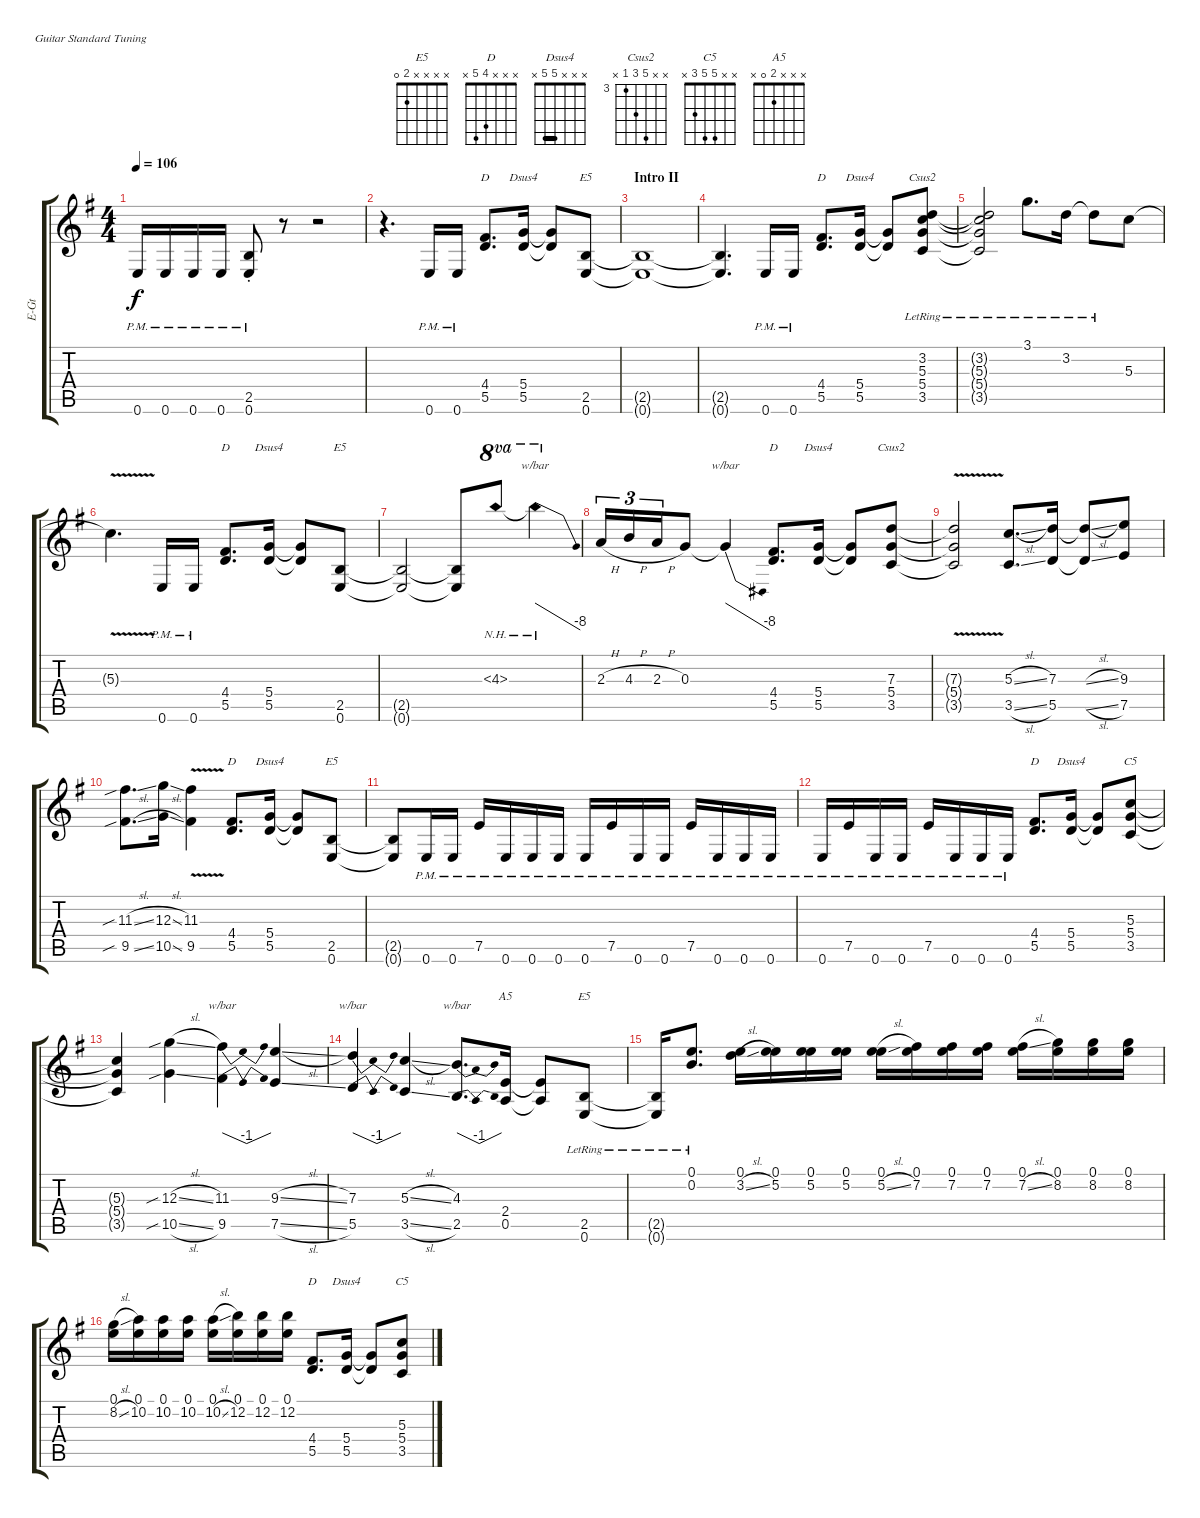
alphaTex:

\defaultSystemsLayout 4
\bracketExtendMode groupsimilarinstruments
\otherSystemsTrackNameOrientation horizontal
\track ("Rhythm Guitar I" "E-Gt") {multiBarRest instrument distortionguitar}
\staff {score tabs}
\tuning (E4 B3 G3 D3 A2 E2)
\chord ("E5" x x x x 2 0) {showfingering false}
\chord ("D" x x x 4 5 x) {showfingering false}
\chord ("Dsus4" x x x 5 5 x) {showfingering false barre 5}
\chord ("Csus2" x 3 5 5 3 x) {showfingering false barre 3}
\chord ("Csus2" x x 7 5 3 x) {firstfret 3 showfingering false}
\chord ("C5" x x 5 5 3 x) {showfingering false}
\chord ("A5" x x x 2 0 x) {showfingering false}
\ts (4 4)
\tempo 106
\clef g2
\ks g
0.6{pm acc forcenatural}.16{dy f beam Up} 0.6{pm acc forcenatural}.16{beam Up} 0.6{pm acc forcenatural}.16{beam Up} 0.6{pm acc forcenatural}.16{beam Up} (0.6{pm st acc forcenatural} 2.5{pm st acc forcenatural}).8{beam Up} r.8{beam Up} r.2{beam Up} |
r.4{d instrument distortionguitar beam Down} 0.6{pm acc forcenatural}.16{beam Up} 0.6{pm acc forcenatural}.16{beam Up} (5.5{acc forcenatural} 4.4{acc #}).8{d ch "D" beam Up} (5.5{acc forcenatural} 5.4{acc forcenatural}).16{ch "Dsus4" beam Up} (5.5{t acc forcenatural} 5.4{t acc forcenatural}).8{beam Up} (2.5{acc forcenatural} 0.6{acc forcenatural}).8{ch "E5" beam Up} |
\section ("" "Intro II")
(0.6{t acc forcenatural} 2.5{t acc forcenatural}).1{beam Up} |
(2.5{t acc forcenatural} 0.6{t acc forcenatural}).4{d beam Up} 0.6{pm acc forcenatural}.16{beam Up} 0.6{pm acc forcenatural}.16{beam Up} (5.5{acc forcenatural} 4.4{acc #}).8{d ch "D" beam Up} (5.5{acc forcenatural} 5.4{acc forcenatural}).16{ch "Dsus4" beam Up} (5.5{t acc forcenatural} 5.4{t acc forcenatural}).8{beam Up} (3.5{lr acc forcenatural} 5.4{lr acc forcenatural} 5.3{lr acc forcenatural} 3.2{lr acc forcenatural}).8{ch "Csus2" beam Up} |
(3.2{lr t acc forcenatural} 5.3{lr t acc forcenatural} 5.4{lr t acc forcenatural} 3.5{lr t acc forcenatural}).2{beam Up} 3.1{lr acc forcenatural}.8{d beam Down} 3.2{lr acc forcenatural}.16{beam Down} 3.2{lr t acc forcenatural}.8{beam Down} 5.3{acc forcenatural}.8{beam Down} |
5.3{v t acc forcenatural}.4{d beam Down} 0.6{pm acc forcenatural}.16{beam Up} 0.6{pm acc forcenatural}.16{beam Up} (5.5{acc forcenatural} 4.4{acc #}).8{d ch "D" beam Up} (5.5{acc forcenatural} 5.4{acc forcenatural}).16{ch "Dsus4" beam Up} (5.5{t acc forcenatural} 5.4{t acc forcenatural}).8{beam Up} (2.5{acc forcenatural} 0.6{acc forcenatural}).8{ch "E5" beam Up} |
(0.6{t acc forcenatural} 2.5{t acc forcenatural}).2{beam Up} (0.6{t acc forcenatural} 2.5{t acc forcenatural}).8{beam Up} 4.3{nh acc forcenatural}.8{ot 8va beam Up} 4.3{nh t acc forcenatural}.4{tbe (dive default 0 0 60 -32) ot 8va beam Down} |
2.3{h acc forcenatural}.16{tu (3 2) beam Up beam merge} 4.3{h acc forcenatural}.16{tu (3 2) beam Up beam merge} 2.3{h acc forcenatural}.16{tu (3 2) beam Up beam merge} 0.3{acc forcenatural}.8{beam Up} 0.3{t acc forcenatural}.4{tbe (dive default 0 0 59.4 -32) beam Up} (5.5{acc forcenatural} 4.4{acc #}).8{d ch "D" beam Up} (5.5{acc forcenatural} 5.4{acc forcenatural}).16{ch "Dsus4" beam Up} (5.5{t acc forcenatural} 5.4{t acc forcenatural}).8{beam Up} (3.5{acc forcenatural} 5.4{acc forcenatural} 7.3{acc forcenatural}).8{ch "Csus2" beam Up} |
(7.3{v t acc forcenatural} 5.4{v t acc forcenatural} 3.5{v t acc forcenatural}).2{beam Up} (3.5{sl acc forcenatural} 5.3{sl acc forcenatural}).8{d beam Up} (5.5{acc forcenatural} 7.3{acc forcenatural}).16{beam Up} (5.5{sl t acc forcenatural} 7.3{sl t acc forcenatural}).8{beam Up} (7.5{acc forcenatural} 9.3{acc forcenatural}).8{beam Up} |
(11.3{sib sl acc #} 9.5{sib sl acc #}).8{d beam Down} (10.5{sl acc forcenatural} 12.3{sl acc forcenatural}).16{beam Down} (9.5{v acc #} 11.3{v acc #}).4{beam Down} (5.5{acc forcenatural} 4.4{acc #}).8{d ch "D" beam Up} (5.5{acc forcenatural} 5.4{acc forcenatural}).16{ch "Dsus4" beam Up} (5.5{t acc forcenatural} 5.4{t acc forcenatural}).8{beam Up} (2.5{acc forcenatural} 0.6{acc forcenatural}).8{ch "E5" beam Up} |
(2.5{t acc forcenatural} 0.6{t acc forcenatural}).8{beam Up} 0.6{pm acc forcenatural}.16{beam Up} 0.6{pm acc forcenatural}.16{beam Up} 7.5{pm acc forcenatural}.16{beam Up} 0.6{pm acc forcenatural}.16{beam Up} 0.6{pm acc forcenatural}.16{beam Up} 0.6{pm acc forcenatural}.16{beam Up} 0.6{pm acc forcenatural}.16{beam Up} 7.5{pm acc forcenatural}.16{beam Up} 0.6{pm acc forcenatural}.16{beam Up} 0.6{pm acc forcenatural}.16{beam Up} 7.5{pm acc forcenatural}.16{beam Up} 0.6{pm acc forcenatural}.16{beam Up} 0.6{pm acc forcenatural}.16{beam Up} 0.6{pm acc forcenatural}.16{beam Up} |
0.6{pm acc forcenatural}.16{beam Up} 7.5{pm acc forcenatural}.16{beam Up} 0.6{pm acc forcenatural}.16{beam Up} 0.6{pm acc forcenatural}.16{beam Up} 7.5{pm acc forcenatural}.16{beam Up} 0.6{pm acc forcenatural}.16{beam Up} 0.6{pm acc forcenatural}.16{beam Up} 0.6{pm acc forcenatural}.16{beam Up} (5.5{acc forcenatural} 4.4{acc #}).8{d ch "D" beam Up} (5.5{acc forcenatural} 5.4{acc forcenatural}).16{ch "Dsus4" beam Up} (5.5{t acc forcenatural} 5.4{t acc forcenatural}).8{beam Up} (3.5{acc forcenatural} 5.4{acc forcenatural} 5.3{acc forcenatural}).8{ch "C5" beam Up} |
(5.3{t acc forcenatural} 5.4{t acc forcenatural} 3.5{t acc forcenatural}).4{beam Up} (10.5{sib sl acc forcenatural} 12.3{sib sl acc forcenatural}).4{beam Down} (9.5{acc #} 11.3{acc #}).4{tbe (dip default 0 0 10.799999999999999 -4 11.4 -4 22.2 0) beam Down} (7.5{sl acc forcenatural} 9.3{sl acc forcenatural}).4{beam Up} |
(5.5{acc forcenatural} 7.3{acc forcenatural}).4{tbe (dip default 0 0 10.799999999999999 -4 11.4 -4 22.2 0) beam Up} (3.5{sl acc forcenatural} 5.3{sl acc forcenatural}).4{beam Up} (2.5{acc forcenatural} 4.3{acc forcenatural}).8{d tbe (dip default 0 0 10.799999999999999 -4 11.4 -4 22.2 0) beam Up} (0.5{acc forcenatural} 2.4{acc forcenatural}).16{ch "A5" beam Up} (2.4{t acc forcenatural} 0.5{t acc forcenatural}).8{beam Up} (0.6{lr acc forcenatural} 2.5{lr acc forcenatural}).8{ch "E5" beam Up} |
(2.5{lr t acc forcenatural} 0.6{lr t acc forcenatural}).16{beam Up} (0.2{lr acc forcenatural} 0.1{lr acc forcenatural}).8{d beam Up} (0.1{acc forcenatural} 3.2{sl acc forcenatural}).16{beam Down} (5.2{acc forcenatural} 0.1{acc forcenatural}).16{beam Down} (5.2{acc forcenatural} 0.1{acc forcenatural}).16{beam Down} (5.2{acc forcenatural} 0.1{acc forcenatural}).16{beam Down} (5.2{sl acc forcenatural} 0.1{acc forcenatural}).16{beam Down} (7.2{acc #} 0.1{acc forcenatural}).16{beam Down} (7.2{acc #} 0.1{acc forcenatural}).16{beam Down} (7.2{acc #} 0.1{acc forcenatural}).16{beam Down} (7.2{sl acc #} 0.1{acc forcenatural}).16{beam Down} (8.2{acc forcenatural} 0.1{acc forcenatural}).16{beam Down} (8.2{acc forcenatural} 0.1{acc forcenatural}).16{beam Down} (8.2{acc forcenatural} 0.1{acc forcenatural}).16{beam Down} |
(0.1{acc forcenatural} 8.2{sl acc forcenatural}).16{beam Down} (0.1{acc forcenatural} 10.2{acc forcenatural}).16{beam Down} (0.1{acc forcenatural} 10.2{acc forcenatural}).16{beam Down} (0.1{acc forcenatural} 10.2{acc forcenatural}).16{beam Down} (0.1{acc forcenatural} 10.2{sl acc forcenatural}).16{beam Down} (0.1{acc forcenatural} 12.2{acc forcenatural}).16{beam Down} (0.1{acc forcenatural} 12.2{acc forcenatural}).16{beam Down} (0.1{acc forcenatural} 12.2{acc forcenatural}).16{beam Down} (5.5{acc forcenatural} 4.4{acc #}).8{d ch "D" beam Up} (5.5{acc forcenatural} 5.4{acc forcenatural}).16{ch "Dsus4" beam Up} (5.5{t acc forcenatural} 5.4{t acc forcenatural}).8{beam Up} (3.5{acc forcenatural} 5.4{acc forcenatural} 5.3{acc forcenatural}).8{ch "C5" beam Up}
